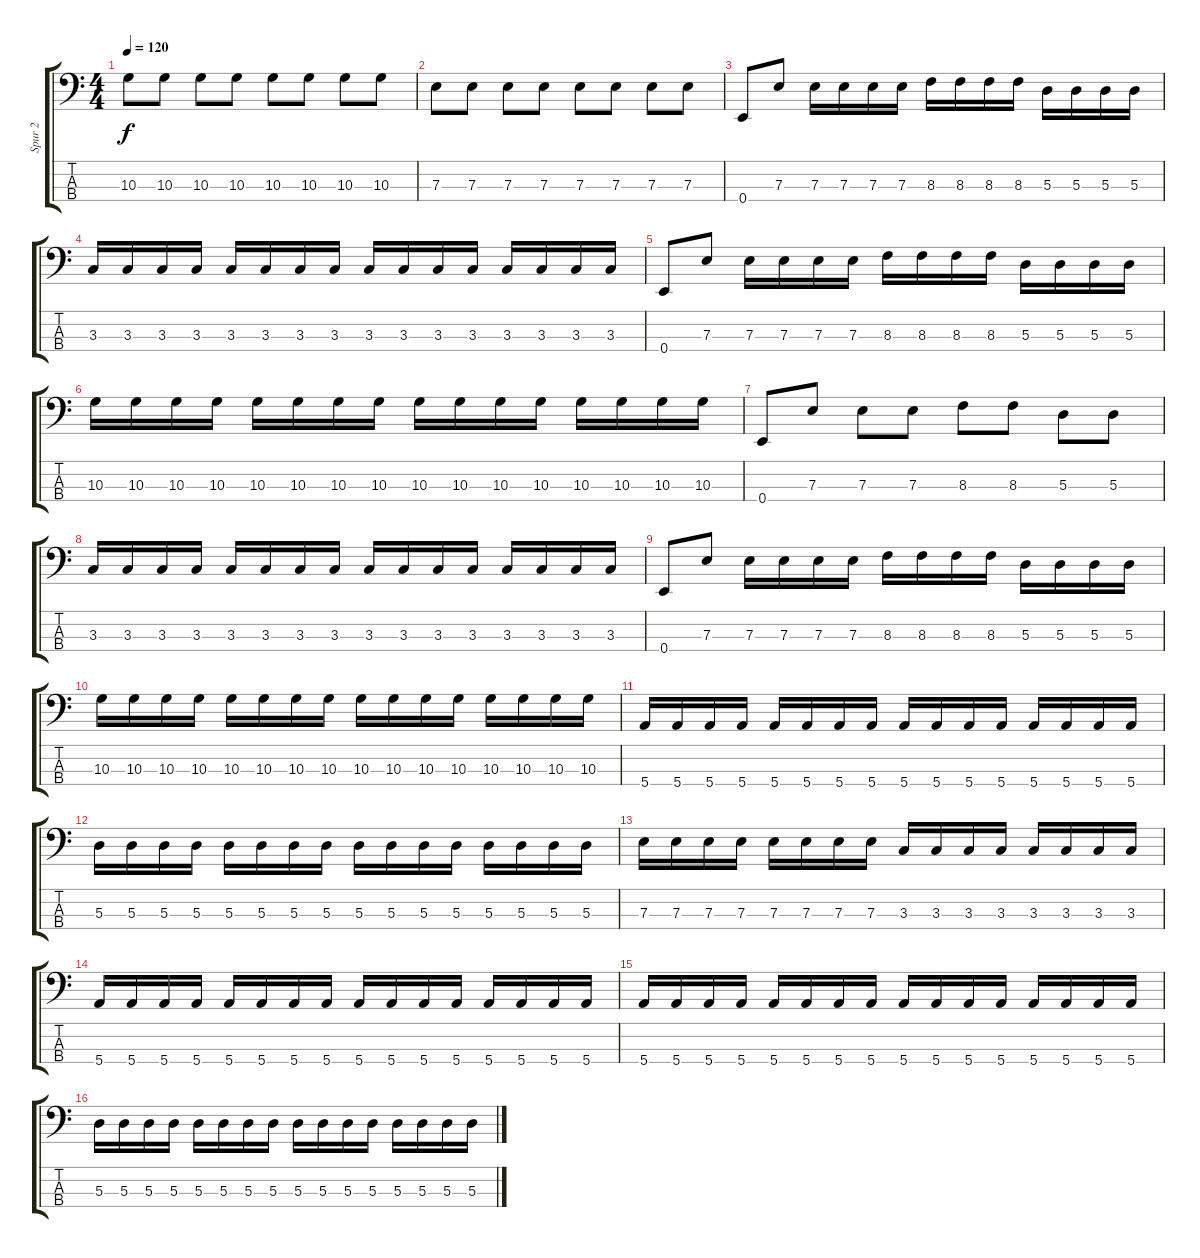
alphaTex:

\track ("Spur 2" "Spur 2") {instrument electricbasspick}
\staff {score tabs}
\tuning (G2 D2 A1 E1) {hide}
\ts (4 4)
\tempo 120
\clef f4
\ks c
10.3.8{dy f} 10.3.8 10.3.8 10.3.8 10.3.8 10.3.8 10.3.8 10.3.8 |
7.3.8 7.3.8 7.3.8 7.3.8 7.3.8 7.3.8 7.3.8 7.3.8 |
0.4.8 7.3.8 7.3.16 7.3.16 7.3.16 7.3.16 8.3.16 8.3.16 8.3.16 8.3.16 5.3.16 5.3.16 5.3.16 5.3.16 |
3.3.16 3.3.16 3.3.16 3.3.16 3.3.16 3.3.16 3.3.16 3.3.16 3.3.16 3.3.16 3.3.16 3.3.16 3.3.16 3.3.16 3.3.16 3.3.16 |
0.4.8 7.3.8 7.3.16 7.3.16 7.3.16 7.3.16 8.3.16 8.3.16 8.3.16 8.3.16 5.3.16 5.3.16 5.3.16 5.3.16 |
10.3.16 10.3.16 10.3.16 10.3.16 10.3.16 10.3.16 10.3.16 10.3.16 10.3.16 10.3.16 10.3.16 10.3.16 10.3.16 10.3.16 10.3.16 10.3.16 |
0.4.8 7.3.8 7.3.8 7.3.8 8.3.8 8.3.8 5.3.8 5.3.8 |
3.3.16 3.3.16 3.3.16 3.3.16 3.3.16 3.3.16 3.3.16 3.3.16 3.3.16 3.3.16 3.3.16 3.3.16 3.3.16 3.3.16 3.3.16 3.3.16 |
0.4.8 7.3.8 7.3.16 7.3.16 7.3.16 7.3.16 8.3.16 8.3.16 8.3.16 8.3.16 5.3.16 5.3.16 5.3.16 5.3.16 |
10.3.16 10.3.16 10.3.16 10.3.16 10.3.16 10.3.16 10.3.16 10.3.16 10.3.16 10.3.16 10.3.16 10.3.16 10.3.16 10.3.16 10.3.16 10.3.16 |
5.4.16 5.4.16 5.4.16 5.4.16 5.4.16 5.4.16 5.4.16 5.4.16 5.4.16 5.4.16 5.4.16 5.4.16 5.4.16 5.4.16 5.4.16 5.4.16 |
5.3.16 5.3.16 5.3.16 5.3.16 5.3.16 5.3.16 5.3.16 5.3.16 5.3.16 5.3.16 5.3.16 5.3.16 5.3.16 5.3.16 5.3.16 5.3.16 |
7.3.16 7.3.16 7.3.16 7.3.16 7.3.16 7.3.16 7.3.16 7.3.16 3.3.16 3.3.16 3.3.16 3.3.16 3.3.16 3.3.16 3.3.16 3.3.16 |
5.4.16 5.4.16 5.4.16 5.4.16 5.4.16 5.4.16 5.4.16 5.4.16 5.4.16 5.4.16 5.4.16 5.4.16 5.4.16 5.4.16 5.4.16 5.4.16 |
5.4.16 5.4.16 5.4.16 5.4.16 5.4.16 5.4.16 5.4.16 5.4.16 5.4.16 5.4.16 5.4.16 5.4.16 5.4.16 5.4.16 5.4.16 5.4.16 |
5.3.16 5.3.16 5.3.16 5.3.16 5.3.16 5.3.16 5.3.16 5.3.16 5.3.16 5.3.16 5.3.16 5.3.16 5.3.16 5.3.16 5.3.16 5.3.16
